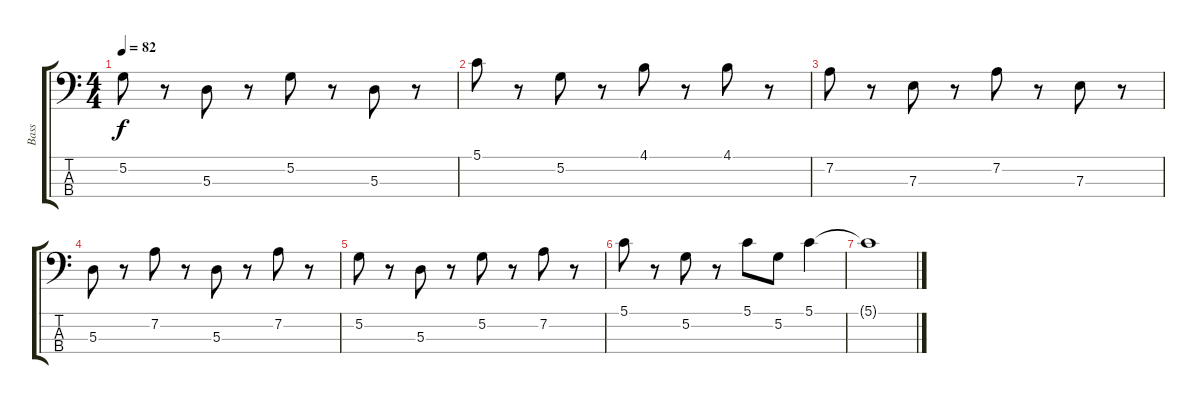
\track ("Bass" "Bass") {instrument electricbassfinger}
\staff {score tabs}
\tuning (G2 D2 A1 E1) {hide}
\ts (4 4)
\tempo 82
\clef f4
\ks c
5.2.8{dy f} r.8 5.3.8 r.8 5.2.8 r.8 5.3.8 r.8 |
5.1.8 r.8 5.2.8 r.8 4.1.8 r.8 4.1.8 r.8 |
7.2.8 r.8 7.3.8 r.8 7.2.8 r.8 7.3.8 r.8 |
5.3.8 r.8 7.2.8 r.8 5.3.8 r.8 7.2.8 r.8 |
5.2.8 r.8 5.3.8 r.8 5.2.8 r.8 7.2.8 r.8 |
5.1.8 r.8 5.2.8 r.8 5.1.8 5.2.8 5.1.4 |
5.1{t}.1
